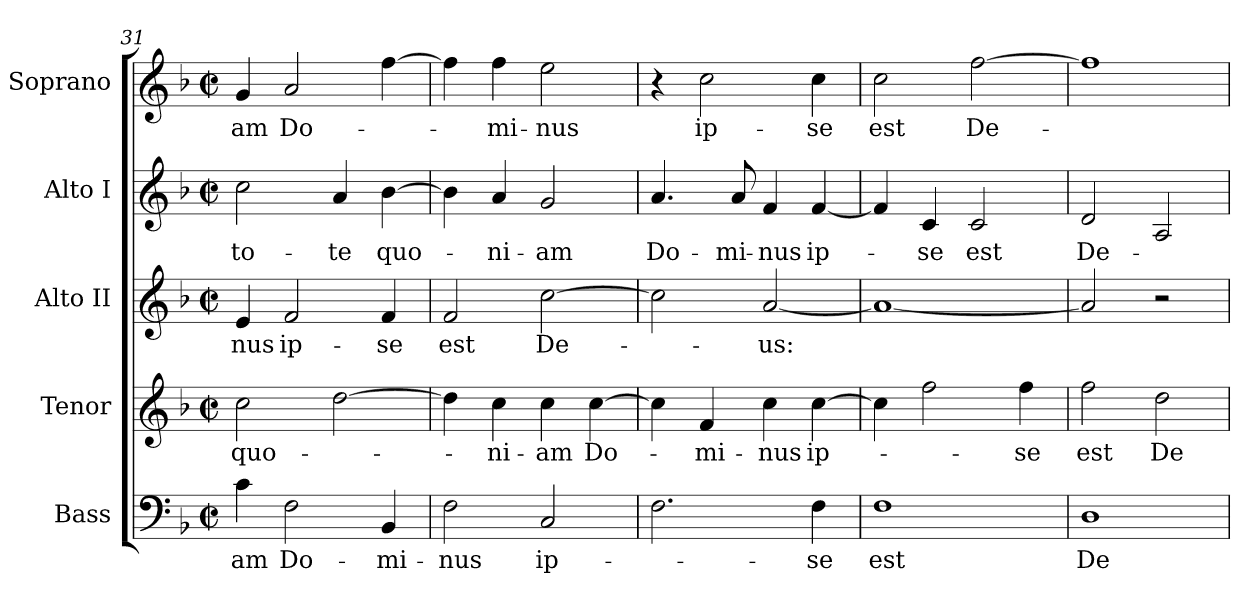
**kern	**text	**kern	**text	**kern	**text	**kern	**text	**kern	**text
*part5	*part5	*part4	*part4	*part3	*part3	*part2	*part2	*part1	*part1
*staff5	*staff5	*staff4	*staff4	*staff3	*staff3	*staff2	*staff2	*staff1	*staff1
*I"Bass	*	*I"Tenor	*	*I"Alto II	*	*I"Alto I	*	*I"Soprano	*
*I'B.	*	*I'T.	*	*	*	*I'A.	*	*I'S.	*
!!LO:PB:g=z
*clefF4	*	*clefG2	*	*clefG2	*	*clefG2	*	*clefG2	*
*	*	*ITrd7c12	*	*	*	*	*	*	*
*k[b-]	*	*k[b-]	*	*k[b-]	*	*k[b-]	*	*k[b-]	*
*F:	*	*F:	*	*F:	*	*F:	*	*F:	*
*M2/2	*	*M2/2	*	*M2/2	*	*M2/2	*	*M2/2	*
*met(c|)	*	*met(c|)	*	*met(c|)	*	*met(c|)	*	*met(c|)	*
=31	=31	=31	=31	=31	=31	=31	=31	=31	=31
!	!LO:LY:b:color=#000000	!	!	!	!	!	!	!	!
!	!	!	!LO:LY:b:color=#000000	!	!	!	!	!	!
!	!	!	!	!	!LO:LY:b:color=#000000	!	!	!	!
!	!	!	!	!	!	!	!LO:LY:b:color=#000000	!	!
!	!	!	!	!	!	!	!	!	!LO:LY:b:color=#000000
4ci\	-am	2ci\	quo-	4ei/	-nus	2cci\	-to-	4gi/	-am
!	!LO:LY:b:color=#000000	!	!	!	!	!	!	!	!
!	!	!	!	!	!LO:LY:b:color=#000000	!	!	!	!
!	!	!	!	!	!	!	!	!	!LO:LY:b:color=#000000
2Fi\	Do-	.	.	2fi/	ip-	.	.	2ai/	Do-
!	!	!	!	!	!	!	!LO:LY:b:color=#000000	!	!
.	.	[>2di\	.	.	.	4ai/	-te	.	.
!	!LO:LY:b:color=#000000	!	!	!	!	!	!	!	!
!	!	!	!	!	!LO:LY:b:color=#000000	!	!	!	!
!	!	!	!	!	!	!	!LO:LY:b:color=#000000	!	!
4BB-i/	-mi-	.	.	4fi/	-se	[>4b-i\	quo-	[>4ffi\	.
=32	=32	=32	=32	=32	=32	=32	=32	=32	=32
!	!LO:LY:b:color=#000000	!	!	!	!	!	!	!	!
!	!	!	!	!	!LO:LY:b:color=#000000	!	!	!	!
2Fi\	-nus	4di\]	.	2fi/	est	4b-i\]	.	4ffi\]	.
!	!	!	!LO:LY:b:color=#000000	!	!	!	!	!	!
!	!	!	!	!	!	!	!LO:LY:b:color=#000000	!	!
!	!	!	!	!	!	!	!	!	!LO:LY:b:color=#000000
.	.	4ci\	-ni-	.	.	4ai/	-ni-	4ffi\	-mi-
!	!LO:LY:b:color=#000000	!	!	!	!	!	!	!	!
!	!	!	!LO:LY:b:color=#000000	!	!	!	!	!	!
!	!	!	!	!	!LO:LY:b:color=#000000	!	!	!	!
!	!	!	!	!	!	!	!LO:LY:b:color=#000000	!	!
!	!	!	!	!	!	!	!	!	!LO:LY:b:color=#000000
2Ci/	ip-	4ci\	-am	[>2cci\	De-	2gi/	-am	2eei\	-nus
!	!	!	!LO:LY:b:color=#000000	!	!	!	!	!	!
.	.	[>4ci\	Do-	.	.	.	.	.	.
=33	=33	=33	=33	=33	=33	=33	=33	=33	=33
!	!	!	!	!	!	!	!LO:LY:b:color=#000000	!	!
2.Fi\	.	4ci\]	.	2cci\]	.	4.ai/	Do-	4r	.
!	!	!	!LO:LY:b:color=#000000	!	!	!	!	!	!
!	!	!	!	!	!	!	!	!	!LO:LY:b:color=#000000
.	.	4Fi/	-mi-	.	.	.	.	2cci\	ip-
!	!	!	!	!	!	!	!LO:LY:b:color=#000000	!	!
.	.	.	.	.	.	8ai/	-mi-	.	.
!	!	!	!LO:LY:b:color=#000000	!	!	!	!	!	!
!	!	!	!	!	!LO:LY:b:color=#000000	!	!	!	!
!	!	!	!	!	!	!	!LO:LY:b:color=#000000	!	!
.	.	4ci\	-nus	[<2ai/	-us:	4fi/	-nus	.	.
!	!LO:LY:b:color=#000000	!	!	!	!	!	!	!	!
!	!	!	!LO:LY:b:color=#000000	!	!	!	!	!	!
!	!	!	!	!	!	!	!LO:LY:b:color=#000000	!	!
!	!	!	!	!	!	!	!	!	!LO:LY:b:color=#000000
4Fi\	-se	[>4ci\	ip-	.	.	[<4fi/	ip-	4cci\	-se
=34	=34	=34	=34	=34	=34	=34	=34	=34	=34
!	!LO:LY:b:color=#000000	!	!	!	!	!	!	!	!
!	!	!	!	!	!	!	!	!	!LO:LY:b:color=#000000
1Fi	est	4ci\]	.	1ai_<	.	4fi/]	.	2cci\	est
!	!	!	!	!	!	!	!LO:LY:b:color=#000000	!	!
.	.	2fi\	.	.	.	4ci/	-se	.	.
!	!	!	!	!	!	!	!LO:LY:b:color=#000000	!	!
!	!	!	!	!	!	!	!	!	!LO:LY:b:color=#000000
.	.	.	.	.	.	2ci/	est	[>2ffi\	De-
!	!	!	!LO:LY:b:color=#000000	!	!	!	!	!	!
.	.	4fi\	-se	.	.	.	.	.	.
=35	=35	=35	=35	=35	=35	=35	=35	=35	=35
!	!LO:LY:b:color=#000000	!	!	!	!	!	!	!	!
!	!	!	!LO:LY:b:color=#000000	!	!	!	!	!	!
!	!	!	!	!	!	!	!LO:LY:b:color=#000000	!	!
1Di	De-	2fi\	est	2ai/]	.	2di/	De-	1ffi]	.
!	!	!	!LO:LY:b:color=#000000	!	!	!	!	!	!
.	.	2di\	De-	2r	.	2Ai/	.	.	.
=	=	=	=	=	=	=	=	=	=
*-	*-	*-	*-	*-	*-	*-	*-	*-	*-
